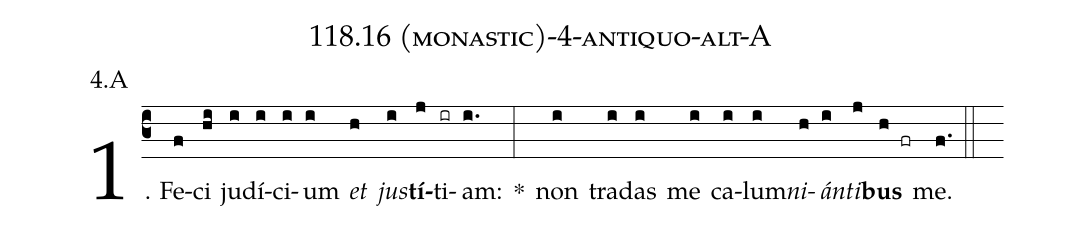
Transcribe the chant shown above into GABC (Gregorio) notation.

name: 118.16 (monastic)-4-antiquo-alt-A;
annotation: 4.A;
%%
(c3)1. Fe(f)ci(hi) ju(i)dí(i)ci(i)um(i) <i>et</i>(h) <i>jus</i>(i)<b>tí</b>(j)ti(ir)am:(i.) *(:) non(i) tra(i)das(i) me(i) ca(i)lum(i)<i>ni</i>(h)<i>án</i>(i)<i>ti</i>(j)<b>bus</b>(h fr) me.(f.) (::)
